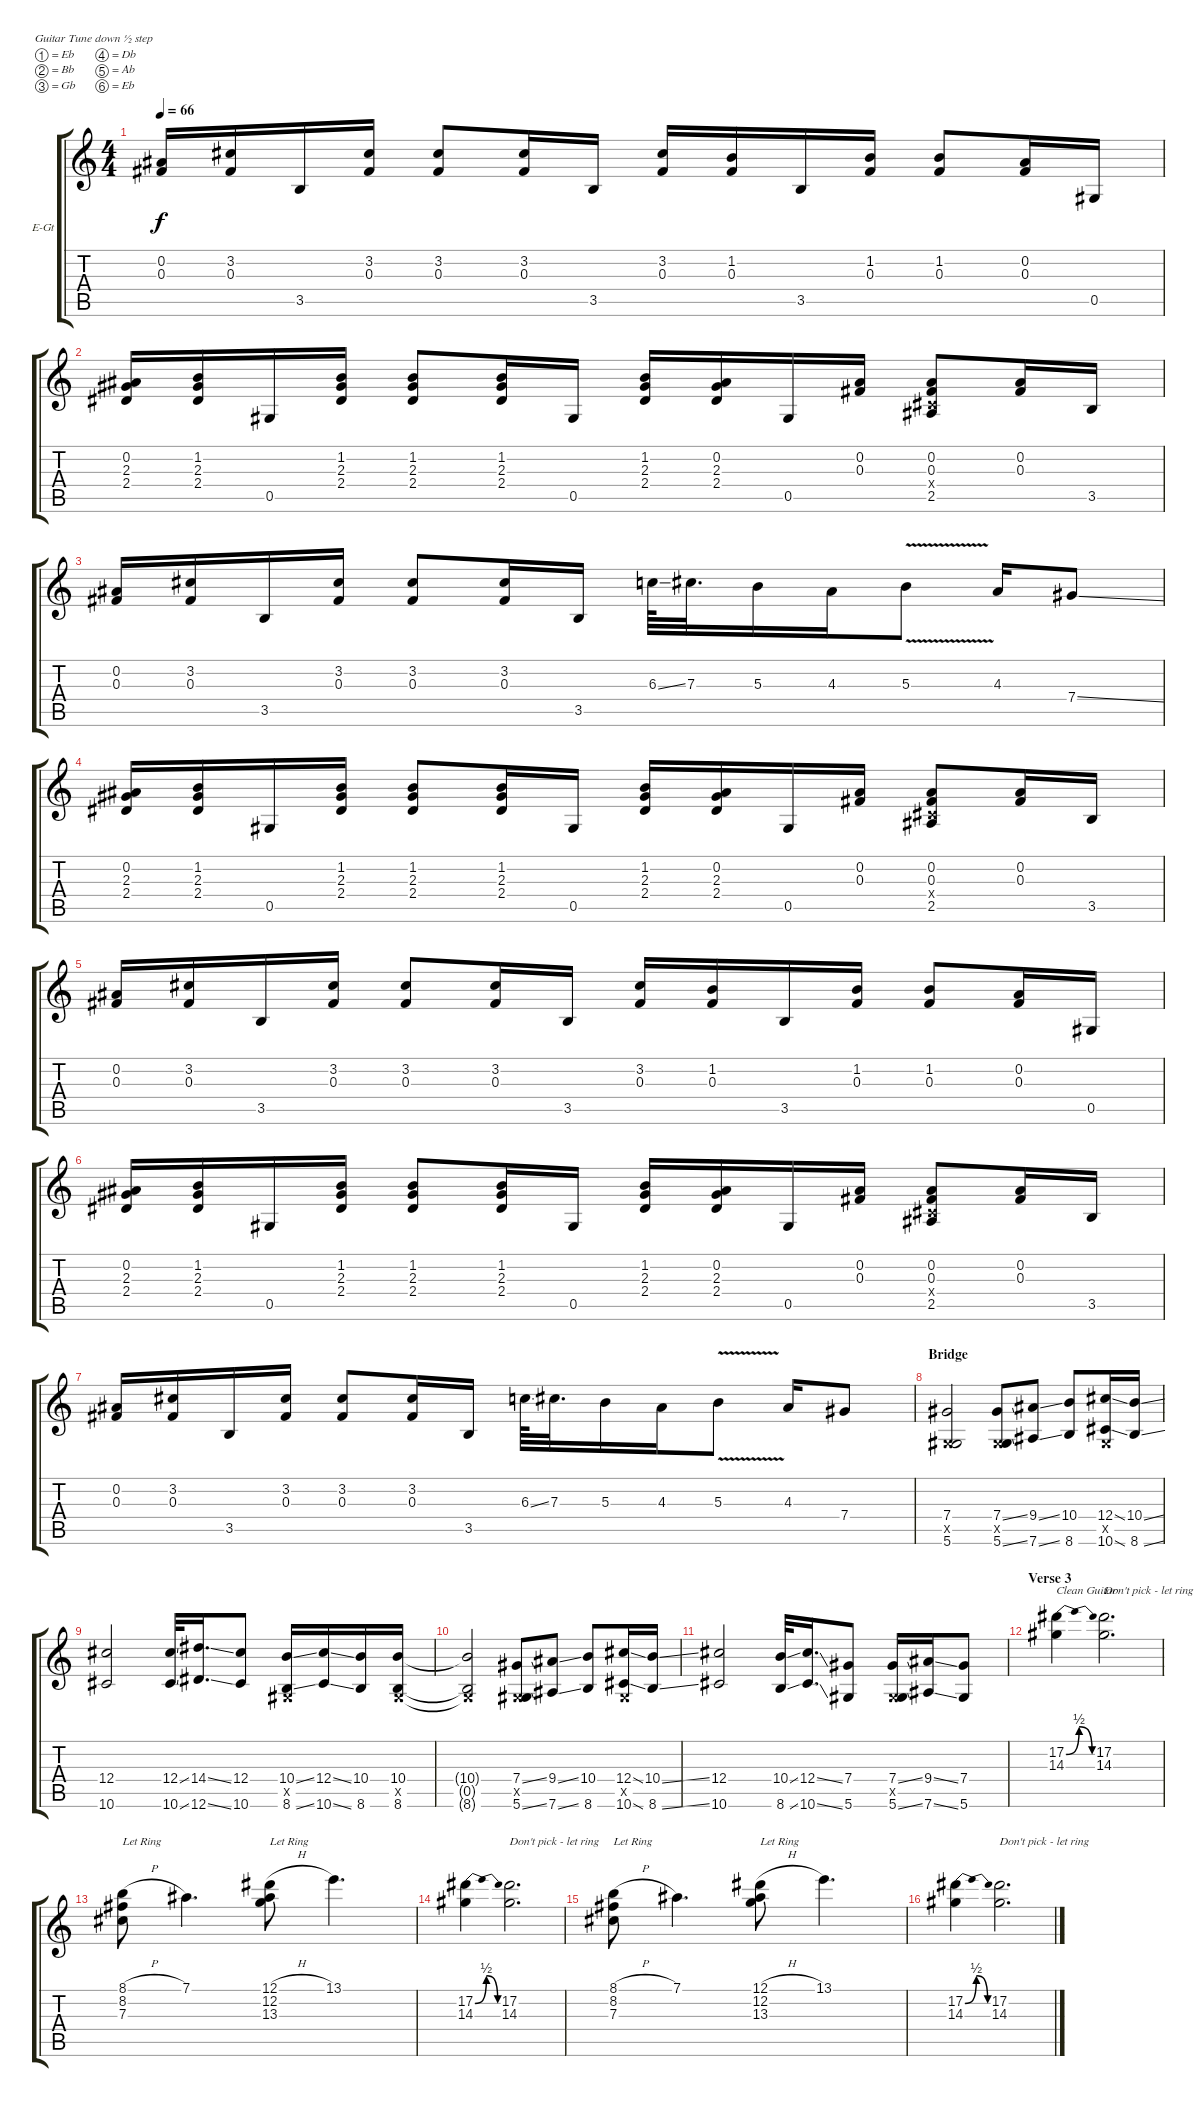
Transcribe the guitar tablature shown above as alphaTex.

\bracketExtendMode groupsimilarinstruments
\firstSystemTrackNameOrientation horizontal
\otherSystemsTrackNameOrientation horizontal
\track ("Lead Guitar (Kirk)" "E-Gt") {instrument overdrivenguitar}
\staff {score tabs}
\tuning (Eb4 Bb3 Gb3 Db3 Ab2 Eb2)
\ts (4 4)
\tempo 66
\clef g2
\ks c
(0.2 0.3).16{dy f} (3.2 0.3).16 3.5.16 (3.2 0.3).16 (3.2 0.3).8 (3.2 0.3).16 3.5.16 (3.2 0.3).16 (1.2 0.3).16 3.5.16 (1.2 0.3).16 (1.2 0.3).8 (0.2 0.3).16 0.5.16 |
(0.2 2.3 2.4).16 (1.2 2.3 2.4).16 0.5.16 (1.2 2.3 2.4).16 (1.2 2.3 2.4).8 (1.2 2.3 2.4).16 0.5.16 (1.2 2.3 2.4).16 (0.2 2.3 2.4).16 0.5.16 (0.2 0.3).16 (0.2 0.3 0.4{x} 2.5).8 (0.2 0.3).16 3.5.16 |
(0.2 0.3).16 (3.2 0.3).16 3.5.16 (3.2 0.3).16 (3.2 0.3).8 (3.2 0.3).16 3.5.16 6.3{ss}.64 7.3.32{d} 5.3.16 4.3.16 5.3{v}.8 4.3.16 7.4{ss}.8 |
(0.2 2.3 2.4).16 (1.2 2.3 2.4).16 0.5.16 (1.2 2.3 2.4).16 (1.2 2.3 2.4).8 (1.2 2.3 2.4).16 0.5.16 (1.2 2.3 2.4).16 (0.2 2.3 2.4).16 0.5.16 (0.2 0.3).16 (0.2 0.3 0.4{x} 2.5).8 (0.2 0.3).16 3.5.16 |
(0.2 0.3).16 (3.2 0.3).16 3.5.16 (3.2 0.3).16 (3.2 0.3).8 (3.2 0.3).16 3.5.16 (3.2 0.3).16 (1.2 0.3).16 3.5.16 (1.2 0.3).16 (1.2 0.3).8 (0.2 0.3).16 0.5.16 |
(0.2 2.3 2.4).16 (1.2 2.3 2.4).16 0.5.16 (1.2 2.3 2.4).16 (1.2 2.3 2.4).8 (1.2 2.3 2.4).16 0.5.16 (1.2 2.3 2.4).16 (0.2 2.3 2.4).16 0.5.16 (0.2 0.3).16 (0.2 0.3 0.4{x} 2.5).8 (0.2 0.3).16 3.5.16 |
(0.2 0.3).16 (3.2 0.3).16 3.5.16 (3.2 0.3).16 (3.2 0.3).8 (3.2 0.3).16 3.5.16 6.3{ss}.64 7.3.32{d} 5.3.16 4.3.16 5.3{v}.8 4.3.16 7.4.8 |
\section ("" "Bridge")
(7.4 0.5{x} 5.6).2 (7.4{ss} 0.5{x} 5.6{ss}).8 (9.4{ss} 7.6{ss}).8 (10.4 8.6).8 (12.4{ss} 0.5{x} 10.6{ss}).16 (10.4{ss} 8.6{ss}).16 |
(12.4 10.6).2 (12.4{ss} 10.6{ss}).32 (14.4{ss} 12.6{ss}).16{d} (12.4 10.6).8 (10.4{ss} 0.5{x} 8.6{ss}).16 (12.4{ss} 10.6{ss}).16 (10.4 8.6).16 (10.4 0.5{x} 8.6).16 |
(10.4{t} 0.5{x t} 8.6{t}).2 (7.4{ss} 0.5{x} 5.6{ss}).8 (9.4{ss} 7.6{ss}).8 (10.4 8.6).8 (12.4{ss} 0.5{x} 10.6{ss}).16 (10.4{ss} 8.6{ss}).16 |
(12.4 10.6).2 (10.4{ss} 8.6{ss}).32 (12.4{ss} 10.6{ss}).16{d} (7.4 5.6).8 (7.4{ss} 0.5{x} 5.6{ss}).16 (9.4{ss} 7.6{ss}).16 (7.4 5.6).8 |
\section ("" "Verse 3")
(17.2{be (bendrelease 0 0 30 2 30 2 60 0)} 14.3).4{txt "Clean Guitar"} (17.2 14.3).2{d txt "Don't pick - let ring"} |
(8.1{h} 8.2 7.3).8{txt "Let Ring"} 7.1.4{d} (12.1{h} 12.2 13.3).8{txt "Let Ring"} 13.1.4{d} |
(17.2{be (bendrelease 0 0 30 2 30 2 60 0)} 14.3).4 (17.2 14.3).2{d txt "Don't pick - let ring"} |
(8.1{h} 8.2 7.3).8{txt "Let Ring"} 7.1.4{d} (12.1{h} 12.2 13.3).8{txt "Let Ring"} 13.1.4{d} |
(17.2{be (bendrelease 0 0 30 2 30 2 60 0)} 14.3).4 (17.2 14.3).2{d txt "Don't pick - let ring"}
